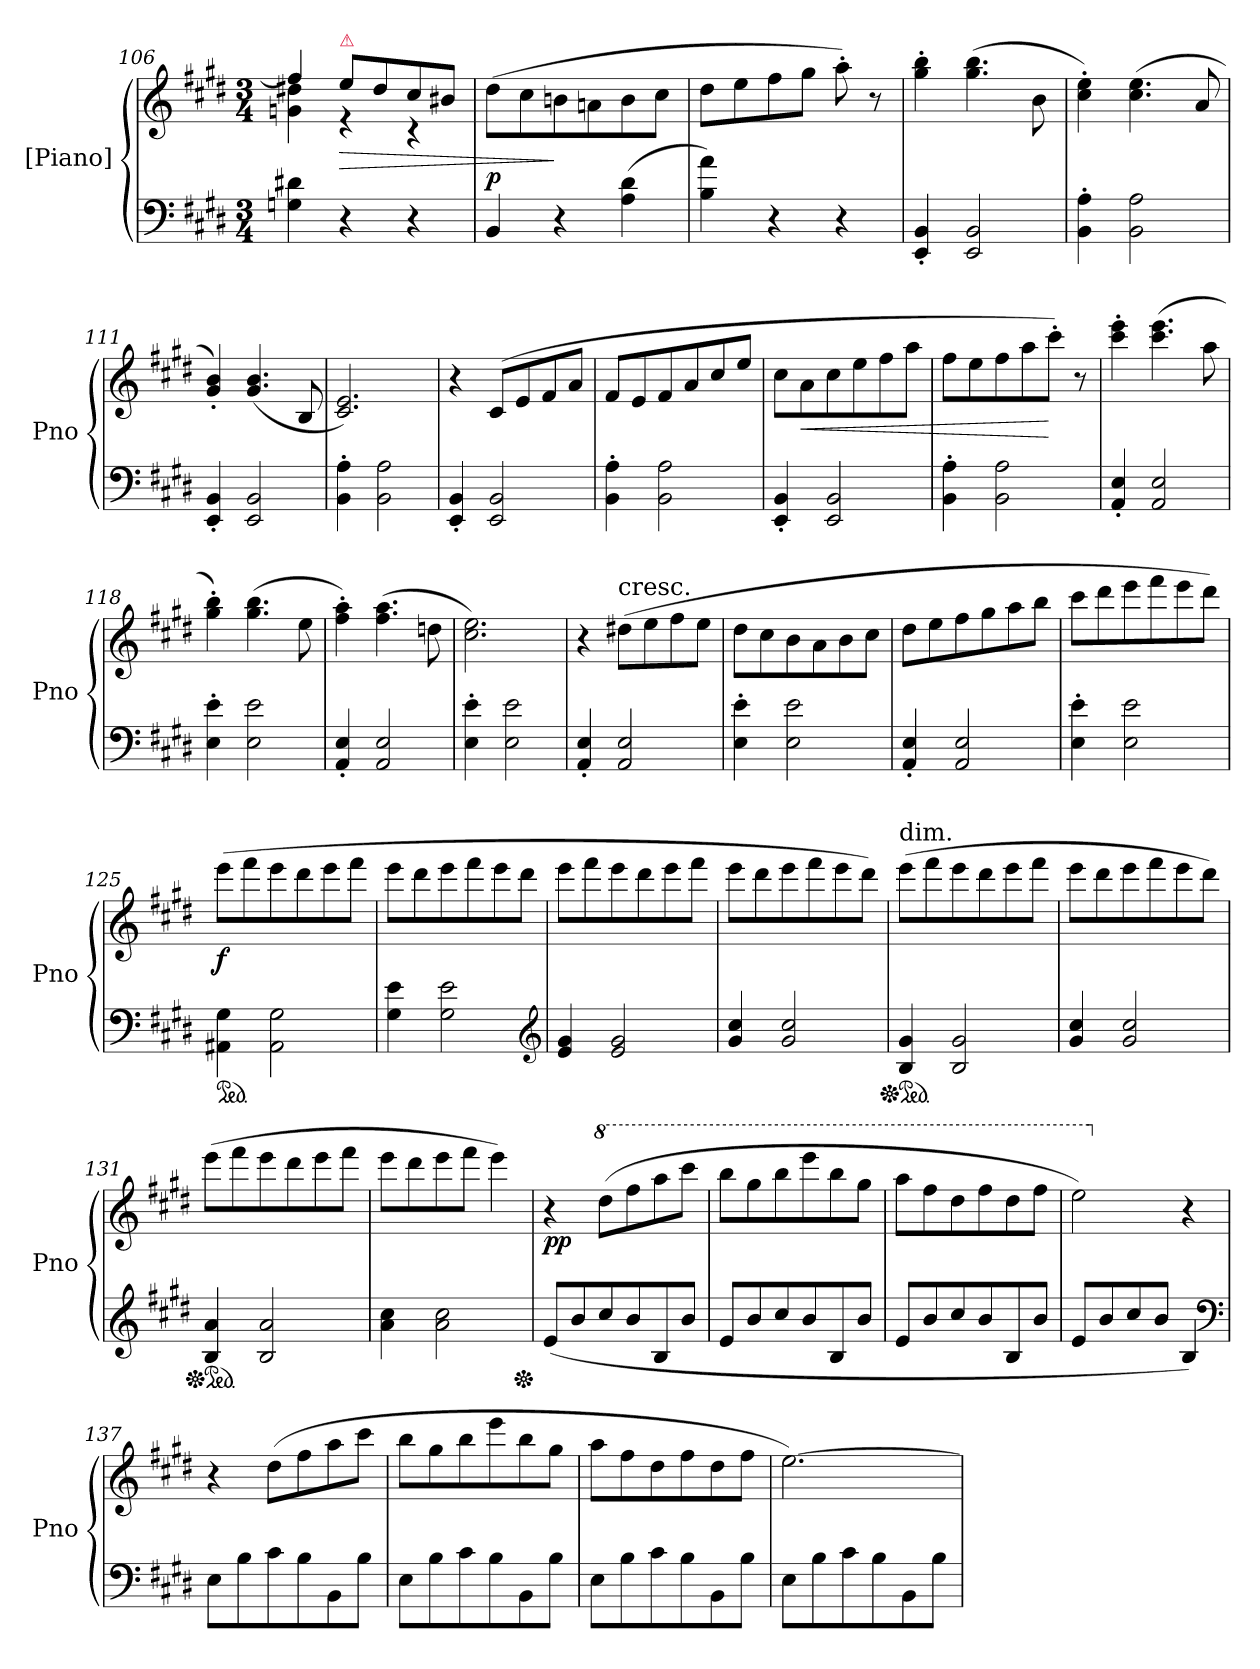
**kern	**dynam	**kern	**dynam
*part2	*part2	*part1	*part1
*staff2	*staff2	*staff1	*staff1
*I"[Piano]	*	*I"[Piano]	*
*I'Pno	*	*I'Pno	*
*clefF4	*	*clefG2	*
*k[f#c#g#d#]	*	*k[f#c#g#d#]	*
*M3/4	*	*M3/4	*
=106	=106	=106	=106
*	*	*^	*
4Gn\ 4d#X\	.	4ff#/]	4gn\ 4dd#X\	.
!	!	!LO:TX:a:color=crimson:t=⚠	!	!
!	!	!	!	!LO:HP:b
4r	.	8ee/L	4r	>
.	.	8dd#/	.	.
4r	.	8cc#/	4r	.
.	.	8b#X/J	.	.
*	*	*v	*v	*
=107	=107	=107	=107
!	!LO:DY:a	!	!
4BB/	p	(8dd#\L	.
.	.	8cc#\	.
4r	.	8bn\	]
.	.	8an\	.
(4A\ 4d#\	.	8b\	.
.	.	8cc#\J	.
=108	=108	=108	=108
4B\ 4a\)	.	8dd#\L	.
.	.	8ee\	.
4r	.	8ff#\	.
.	.	8gg#\J	.
4r	.	8aa'\)	.
.	.	8r	.
=109	=109	=109	=109
4EE'/ 4BB'/	.	4gg#'\ 4bb'\	.
2EE/ 2BB/	.	(4.gg#\ 4.bb\	.
.	.	8b\	.
=110	=110	=110	=110
4BB'\ 4A'\	.	4cc#'\ 4ee'\)	.
2BB\ 2A\	.	(4.cc#\ 4.ee\	.
.	.	8a/	.
=111	=111	=111	=111
4EE'/ 4BB'/	.	4g#'/ 4b'/)	.
2EE/ 2BB/	.	(>4.g#/ 4.b/	.
.	.	8B/	.
=112	=112	=112	=112
4BB'\ 4A'\	.	2.c#/ 2.e/)	.
2BB\ 2A\	.	.	.
=113	=113	=113	=113
4EE'/ 4BB'/	.	4r	.
2EE/ 2BB/	.	(8c#/L	.
.	.	8e/	.
.	.	8f#/	.
.	.	8a/J	.
=114	=114	=114	=114
4BB'\ 4A'\	.	8f#/L	.
.	.	8e/	.
2BB\ 2A\	.	8f#/	.
.	.	8a/	.
.	.	8cc#/	.
.	.	8ee/J	.
=115	=115	=115	=115
4EE'/ 4BB'/	.	8cc#\L	.
!	!	!	!LO:HP:b
.	.	8a\	<
2EE/ 2BB/	.	8cc#\	.
.	.	8ee\	.
.	.	8ff#\	.
.	.	8aa\J	.
=116	=116	=116	=116
4BB'\ 4A'\	.	8ff#\L	.
.	.	8ee\	.
2BB\ 2A\	.	8ff#\	.
.	.	8aa\	.
.	.	8ccc#'\J)	[
.	.	8r	.
=117	=117	=117	=117
4AA'/ 4E'/	.	4ccc#'\ 4eee'\	.
2AA/ 2E/	.	(4.ccc#\ 4.eee\	.
.	.	8aa\	.
=118	=118	=118	=118
4E'\ 4e'\	.	4gg#'\ 4bb'\)	.
2E\ 2e\	.	(4.gg#\ 4.bb\	.
.	.	8ee\	.
=119	=119	=119	=119
4AA'/ 4E'/	.	4ff#'\ 4aa'\)	.
2AA/ 2E/	.	(4.ff#\ 4.aa\	.
.	.	8ddn\	.
=120	=120	=120	=120
4E'\ 4e'\	.	2.cc#\ 2.ee\)	.
2E\ 2e\	.	.	.
=121	=121	=121	=121
4AA'/ 4E'/	.	4r	.
!	!	!LO:TX:t=cresc.	!
2AA/ 2E/	.	(8dd#X\L	.
.	.	8ee\	.
.	.	8ff#\	.
.	.	8ee\J	.
=122	=122	=122	=122
4E'\ 4e'\	.	8dd#\L	.
.	.	8cc#\	.
2E\ 2e\	.	8b\	.
.	.	8a\	.
.	.	8b\	.
.	.	8cc#\J	.
=123	=123	=123	=123
4AA'/ 4E'/	.	8dd#\L	.
.	.	8ee\	.
2AA/ 2E/	.	8ff#\	.
.	.	8gg#\	.
.	.	8aa\	.
.	.	8bb\J	.
=124	=124	=124	=124
4E'\ 4e'\	.	8ccc#\L	.
.	.	8ddd#\	.
2E\ 2e\	.	8eee\	.
.	.	8fff#\	.
.	.	8eee\	.
.	.	8ddd#\J)	.
=125	=125	=125	=125
*ped	*	*	*
4AA#X\ 4G#\	.	(8eee\L	f
.	.	8fff#\	.
2AA#\ 2G#\	.	8eee\	.
.	.	8ddd#\	.
.	.	8eee\	.
.	.	8fff#\J	.
=126	=126	=126	=126
4G#\ 4e\	.	8eee\L	.
.	.	8ddd#\	.
2G#\ 2e\	.	8eee\	.
.	.	8fff#\	.
.	.	8eee\	.
.	.	8ddd#\J	.
*clefG2	*	*	*
=127	=127	=127	=127
4e/ 4g#/	.	8eee\L	.
.	.	8fff#\	.
2e/ 2g#/	.	8eee\	.
.	.	8ddd#\	.
.	.	8eee\	.
.	.	8fff#\J	.
=128	=128	=128	=128
4g#/ 4cc#/	.	8eee\L	.
.	.	8ddd#\	.
2g#/ 2cc#/	.	8eee\	.
.	.	8fff#\	.
.	.	8eee\	.
.	.	8ddd#\J)	.
=129	=129	=129	=129
!	!	!LO:TX:t=dim.	!
*Xped	*	*	*
*ped	*	*	*
4B/ 4g#/	.	(8eee\L	.
.	.	8fff#\	.
2B/ 2g#/	.	8eee\	.
.	.	8ddd#\	.
.	.	8eee\	.
.	.	8fff#\J	.
=130	=130	=130	=130
4g#/ 4cc#/	.	8eee\L	.
.	.	8ddd#\	.
2g#/ 2cc#/	.	8eee\	.
.	.	8fff#\	.
.	.	8eee\	.
.	.	8ddd#\J)	.
=131	=131	=131	=131
*Xped	*	*	*
*ped	*	*	*
4B/ 4a/	.	(8eee\L	.
.	.	8fff#\	.
2B/ 2a/	.	8eee\	.
.	.	8ddd#\	.
.	.	8eee\	.
.	.	8fff#\J	.
=132	=132	=132	=132
4a\ 4cc#\	.	8eee\L	.
.	.	8ddd#\	.
2a\ 2cc#\	.	8eee\	.
.	.	8fff#\J	.
.	.	4eee\)	.
*Xped	*	*	*
=133	=133	=133	=133
(8e/L	.	4r	pp
8b/	.	.	.
*	*	*8va	*
8cc#/	.	(8ddd#\L	.
8b/	.	8fff#\	.
8B/	.	8aaa\	.
8b/J	.	8cccc#\J	.
=134	=134	=134	=134
8e/L	.	8bbb\L	.
8b/	.	8ggg#\	.
8cc#/	.	8bbb\	.
8b/	.	8eeee\	.
8B/	.	8bbb\	.
8b/J	.	8ggg#\J	.
=135	=135	=135	=135
8e/L	.	8aaa\L	.
8b/	.	8fff#\	.
8cc#/	.	8ddd#\	.
8b/	.	8fff#\	.
8B/	.	8ddd#\	.
8b/J	.	8fff#\J	.
=136	=136	=136	=136
8e/L	.	2eee\)	.
8b/	.	.	.
8cc#/	.	.	.
8b/J	.	.	.
*	*	*X8va	*
4B/)	.	4r	.
*clefF4	*	*	*
=137	=137	=137	=137
8E\L	.	4r	.
8B\	.	.	.
8c#\	.	(8dd#\L	.
8B\	.	8ff#\	.
8BB\	.	8aa\	.
8B\J	.	8ccc#\J	.
=138	=138	=138	=138
8E\L	.	8bb\L	.
8B\	.	8gg#\	.
8c#\	.	8bb\	.
8B\	.	8eee\	.
8BB\	.	8bb\	.
8B\J	.	8gg#\J	.
=139	=139	=139	=139
8E\L	.	8aa\L	.
8B\	.	8ff#\	.
8c#\	.	8dd#\	.
8B\	.	8ff#\	.
8BB\	.	8dd#\	.
8B\J	.	8ff#\J	.
=140	=140	=140	=140
8E\L	.	[2.ee\)	.
8B\	.	.	.
8c#\	.	.	.
8B\	.	.	.
8BB\	.	.	.
8B\J	.	.	.
=	=	=	=
*-	*-	*-	*-
